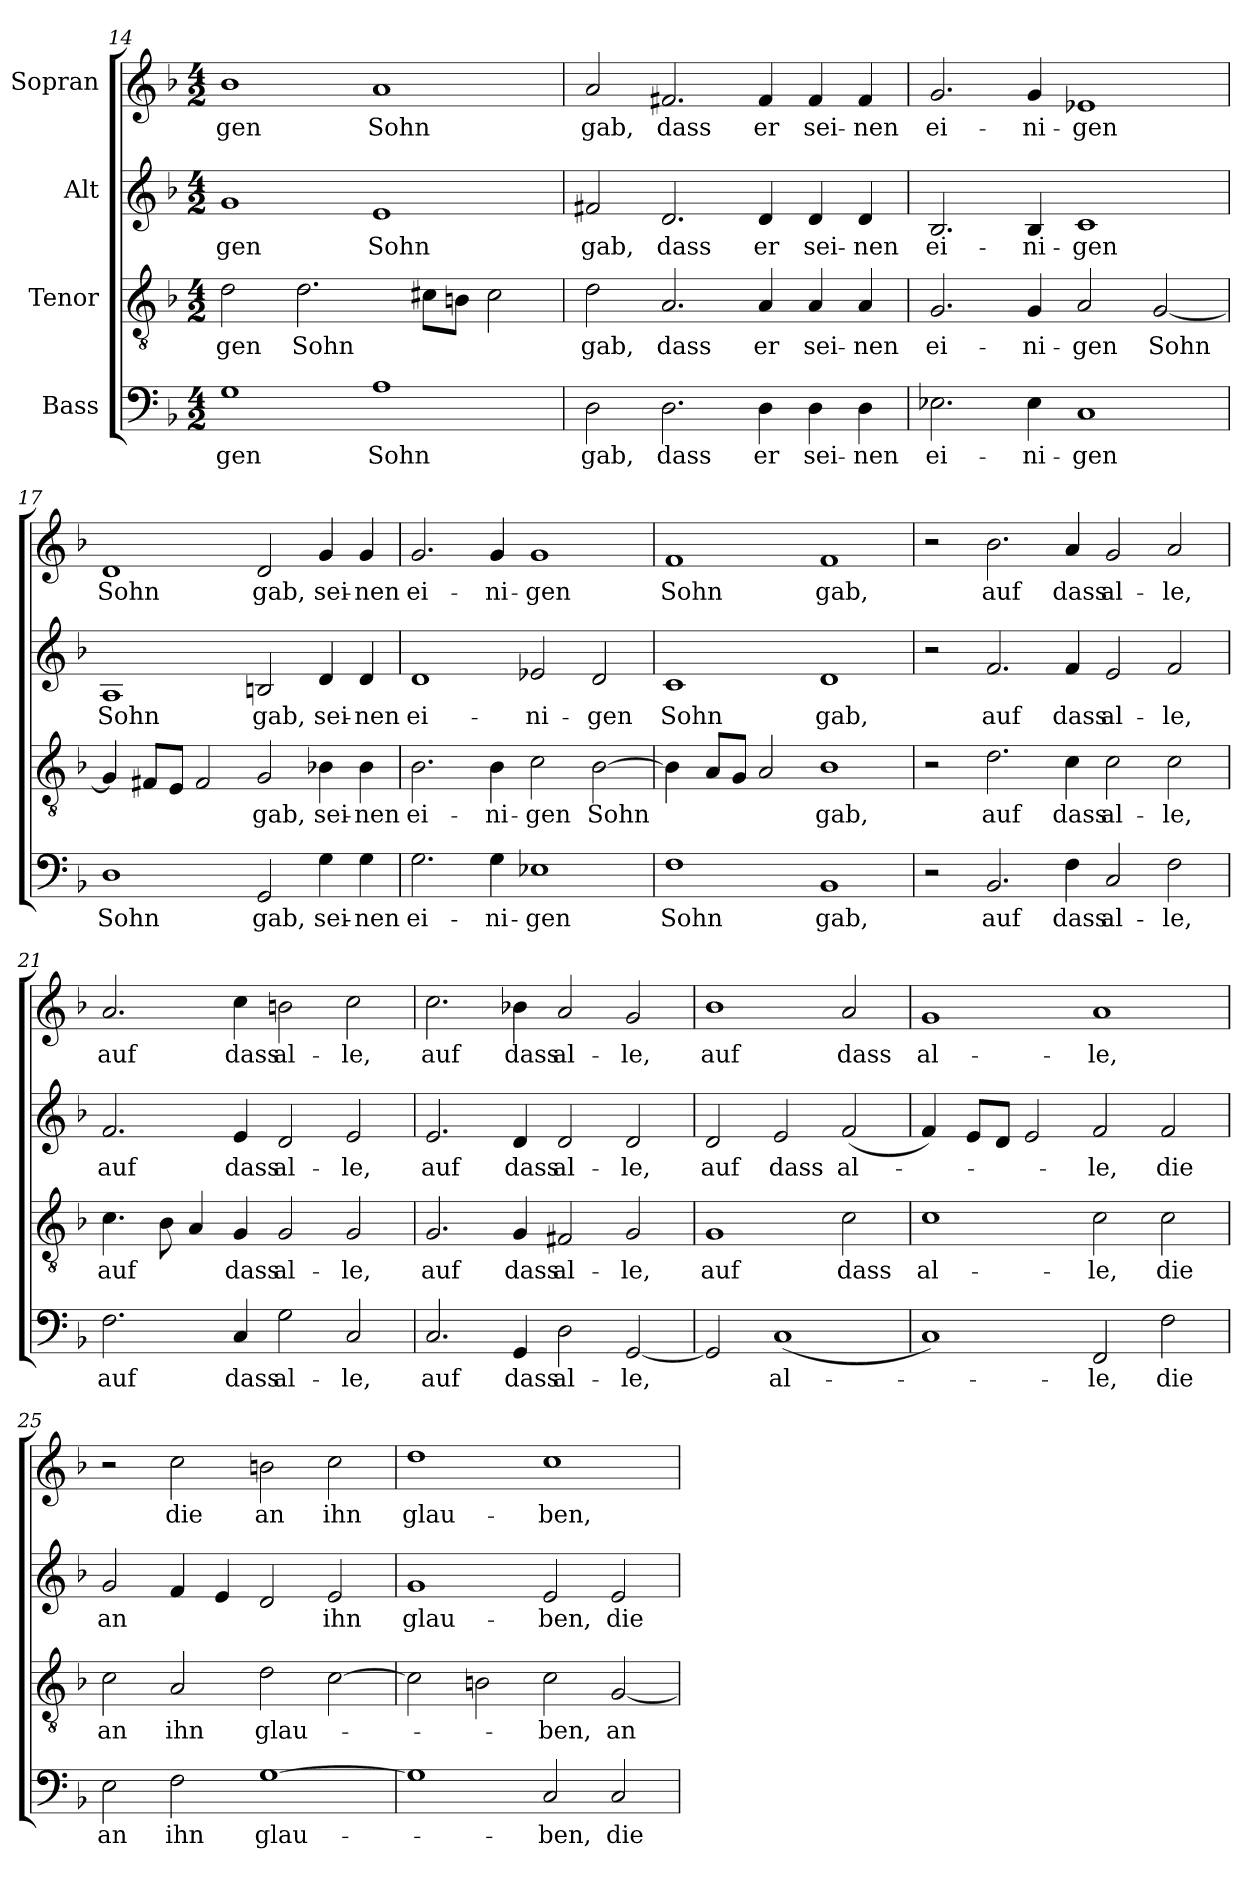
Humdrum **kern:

**kern	**text	**kern	**text	**kern	**text	**kern	**text
*part4	*part4	*part3	*part3	*part2	*part2	*part1	*part1
*staff4	*staff4	*staff3	*staff3	*staff2	*staff2	*staff1	*staff1
*I"Bass	*	*I"Tenor	*	*I"Alt	*	*I"Sopran	*
*clefF4	*	*clefGv2	*	*clefG2	*	*clefG2	*
*k[b-]	*	*k[b-]	*	*k[b-]	*	*k[b-]	*
*M4/2	*	*M4/2	*	*M4/2	*	*M4/2	*
=14	=14	=14	=14	=14	=14	=14	=14
1G	-gen	2d\	-gen	1g	-gen	1b-	-gen
.	.	2.d\	Sohn	.	.	.	.
1A	Sohn	.	.	1e	Sohn	1a	Sohn
.	.	8c#X\L	.	.	.	.	.
.	.	8Bn\J	.	.	.	.	.
.	.	2c#\	.	.	.	.	.
=15	=15	=15	=15	=15	=15	=15	=15
2D\	gab,	2d\	gab,	2f#X/	gab,	2a/	gab,
2.D\	dass	2.A/	dass	2.d/	dass	2.f#X/	dass
4D\	er	4A/	er	4d/	er	4f#/	er
4D\	sei-	4A/	sei-	4d/	sei-	4f#/	sei-
4D\	-nen	4A/	-nen	4d/	-nen	4f#/	-nen
=16	=16	=16	=16	=16	=16	=16	=16
2.E-X\	ei-	2.G/	ei-	2.B-/	ei-	2.g/	ei-
4E-\	-ni-	4G/	-ni-	4B-/	-ni-	4g/	-ni-
1C	-gen	2A/	-gen	1c	-gen	1e-X	-gen
.	.	[2G/	Sohn	.	.	.	.
=17	=17	=17	=17	=17	=17	=17	=17
1D	Sohn	4G/]	.	1A	Sohn	1d	Sohn
.	.	8F#X/L	.	.	.	.	.
.	.	8E/J	.	.	.	.	.
.	.	2F#/	.	.	.	.	.
2GG/	gab,	2G/	gab,	2Bn/	gab,	2d/	gab,
4G\	sei-	4B-X\	sei-	4d/	sei-	4g/	sei-
4G\	-nen	4B-\	-nen	4d/	-nen	4g/	-nen
!!LO:LB:g=z
=18	=18	=18	=18	=18	=18	=18	=18
2.G\	ei-	2.B-\	ei-	1d	ei-	2.g/	ei-
4G\	-ni-	4B-\	-ni-	.	.	4g/	-ni-
1E-X	-gen	2c\	-gen	2e-X/	-ni-	1g	-gen
.	.	[2B-\	Sohn	2d/	-gen	.	.
=19	=19	=19	=19	=19	=19	=19	=19
1F	Sohn	4B-\]	.	1c	Sohn	1f	Sohn
.	.	8A/L	.	.	.	.	.
.	.	8G/J	.	.	.	.	.
.	.	2A/	.	.	.	.	.
1BB-	gab,	1B-	gab,	1d	gab,	1f	gab,
=20	=20	=20	=20	=20	=20	=20	=20
2r	.	2r	.	2r	.	2r	.
2.BB-/	auf	2.d\	auf	2.f/	auf	2.b-\	auf
4F\	dass	4c\	dass	4f/	dass	4a/	dass
2C/	al-	2c\	al-	2e/	al-	2g/	al-
2F\	-le,	2c\	-le,	2f/	-le,	2a/	-le,
=21	=21	=21	=21	=21	=21	=21	=21
2.F\	auf	4.c\	auf	2.f/	auf	2.a/	auf
.	.	8B-\	.	.	.	.	.
.	.	4A/	.	.	.	.	.
4C/	dass	4G/	dass	4e/	dass	4cc\	dass
2G\	al-	2G/	al-	2d/	al-	2bn\	al-
2C/	-le,	2G/	-le,	2e/	-le,	2cc\	-le,
=22	=22	=22	=22	=22	=22	=22	=22
2.C/	auf	2.G/	auf	2.e/	auf	2.cc\	auf
4GG/	dass	4G/	dass	4d/	dass	4b-X\	dass
2D\	al-	2F#X/	al-	2d/	al-	2a/	al-
[2GG/	-le,	2G/	-le,	2d/	-le,	2g/	-le,
=23	=23	=23	=23	=23	=23	=23	=23
2GG/]	.	1G	auf	2d/	auf	1b-	auf
(1C	al-	.	.	2e/	dass	.	.
.	.	2c\	dass	(2f/	al-	2a/	dass
!!LO:PB:g=z
=24	=24	=24	=24	=24	=24	=24	=24
1C)	.	1c	al-	4f/)	.	1g	al-
.	.	.	.	8e/L	.	.	.
.	.	.	.	8d/J	.	.	.
.	.	.	.	2e/	.	.	.
2FF/	-le,	2c\	-le,	2f/	-le,	1a	-le,
2F\	die	2c\	die	2f/	die	.	.
=25	=25	=25	=25	=25	=25	=25	=25
2E\	an	2c\	an	2g/	an	2r	.
2F\	ihn	2A/	ihn	4f/	.	2cc\	die
.	.	.	.	4e/	.	.	.
[1G	glau-	2d\	glau-	2d/	.	2bn\	an
.	.	[2c\	.	2e/	ihn	2cc\	ihn
=26	=26	=26	=26	=26	=26	=26	=26
1G]	.	2c\]	.	1g	glau-	1dd	glau-
.	.	2Bn\	.	.	.	.	.
2C/	-ben,	2c\	-ben,	2e/	-ben,	1cc	-ben,
2C/	die	[2G/	an	2e/	die	.	.
=	=	=	=	=	=	=	=
*-	*-	*-	*-	*-	*-	*-	*-
